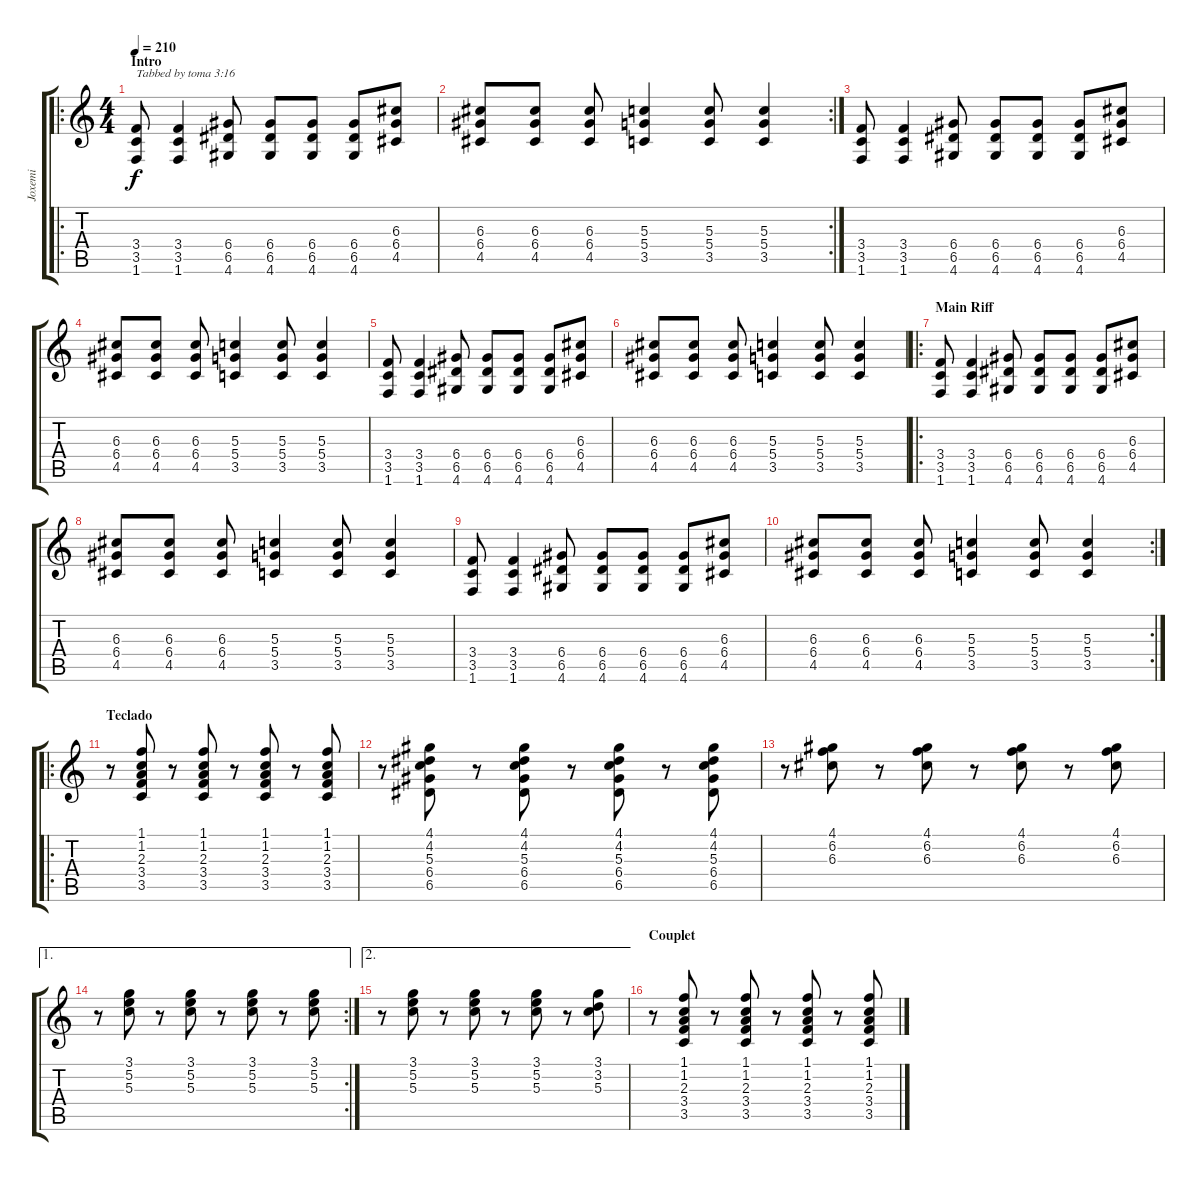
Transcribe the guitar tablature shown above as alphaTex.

\track ("Joxemi" "Joxemi") {instrument distortionguitar}
\staff {score tabs}
\tuning (E4 B3 G3 D3 A2 E2) {hide}
\ro
\ts (4 4)
\section ("" "Intro")
\tempo 210
\clef g2
\ks c
(3.4 3.5 1.6).8{txt "Tabbed by toma 3:16" dy f volume 12 balance 0 instrument distortionguitar} (3.4 3.5 1.6).4 (6.4 6.5 4.6).8 (6.4 6.5 4.6).8 (6.4 6.5 4.6).8 (6.4 6.5 4.6).8 (6.3 6.4 4.5).8 |
\rc 2
(6.3 6.4 4.5).8 (6.3 6.4 4.5).8 (6.3 6.4 4.5).8 (5.3 5.4 3.5).4 (5.3 5.4 3.5).8 (5.3 5.4 3.5).4 |
(3.4 3.5 1.6).8 (3.4 3.5 1.6).4 (6.4 6.5 4.6).8 (6.4 6.5 4.6).8 (6.4 6.5 4.6).8 (6.4 6.5 4.6).8 (6.3 6.4 4.5).8 |
(6.3 6.4 4.5).8 (6.3 6.4 4.5).8 (6.3 6.4 4.5).8 (5.3 5.4 3.5).4 (5.3 5.4 3.5).8 (5.3 5.4 3.5).4 |
(3.4 3.5 1.6).8 (3.4 3.5 1.6).4 (6.4 6.5 4.6).8 (6.4 6.5 4.6).8 (6.4 6.5 4.6).8 (6.4 6.5 4.6).8 (6.3 6.4 4.5).8 |
(6.3 6.4 4.5).8 (6.3 6.4 4.5).8 (6.3 6.4 4.5).8 (5.3 5.4 3.5).4 (5.3 5.4 3.5).8 (5.3 5.4 3.5).4 |
\ro
\section ("" "Main Riff")
(3.4 3.5 1.6).8{volume 7 balance 8} (3.4 3.5 1.6).4 (6.4 6.5 4.6).8 (6.4 6.5 4.6).8 (6.4 6.5 4.6).8 (6.4 6.5 4.6).8 (6.3 6.4 4.5).8 |
(6.3 6.4 4.5).8 (6.3 6.4 4.5).8 (6.3 6.4 4.5).8 (5.3 5.4 3.5).4 (5.3 5.4 3.5).8 (5.3 5.4 3.5).4 |
(3.4 3.5 1.6).8 (3.4 3.5 1.6).4 (6.4 6.5 4.6).8 (6.4 6.5 4.6).8 (6.4 6.5 4.6).8 (6.4 6.5 4.6).8 (6.3 6.4 4.5).8 |
\rc 2
(6.3 6.4 4.5).8 (6.3 6.4 4.5).8 (6.3 6.4 4.5).8 (5.3 5.4 3.5).4 (5.3 5.4 3.5).8 (5.3 5.4 3.5).4 |
\ro
\section ("" "Teclado")
r.8{instrument overdrivenguitar} (1.1 1.2 2.3 3.4 3.5).8 r.8 (1.1 1.2 2.3 3.4 3.5).8 r.8 (1.1 1.2 2.3 3.4 3.5).8 r.8 (1.1 1.2 2.3 3.4 3.5).8 |
r.8 (4.1 4.2 5.3 6.4 6.5).8 r.8 (4.1 4.2 5.3 6.4 6.5).8 r.8 (4.1 4.2 5.3 6.4 6.5).8 r.8 (4.1 4.2 5.3 6.4 6.5).8 |
r.8 (4.1 6.2 6.3).8 r.8 (4.1 6.2 6.3).8 r.8 (4.1 6.2 6.3).8 r.8 (4.1 6.2 6.3).8 |
\ae 1
\rc 2
r.8 (3.1 5.2 5.3).8 r.8 (3.1 5.2 5.3).8 r.8 (3.1 5.2 5.3).8 r.8 (3.1 5.2 5.3).8 |
\ae 2
r.8 (3.1 5.2 5.3).8 r.8 (3.1 5.2 5.3).8 r.8 (3.1 5.2 5.3).8 r.8 (3.1 3.2 5.3).8 |
\section ("" "Couplet")
r.8 (1.1 1.2 2.3 3.4 3.5).8 r.8 (1.1 1.2 2.3 3.4 3.5).8 r.8 (1.1 1.2 2.3 3.4 3.5).8 r.8 (1.1 1.2 2.3 3.4 3.5).8
